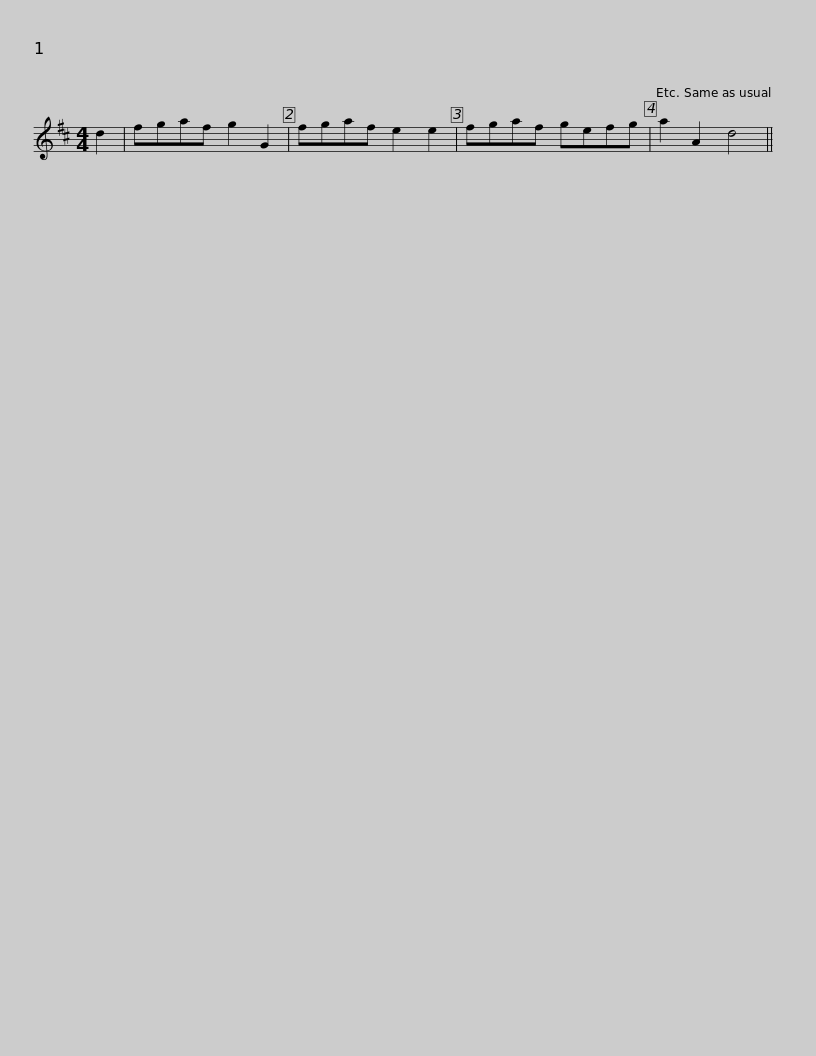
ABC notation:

X:1
L:1/8
M:4/4
I:linebreak $
K:D
V:1 treble
V:1
 d2 | fgaf g2 G2 | fgaf e2 e2 | fgaf gefg | a2 A2 d4 || %5
